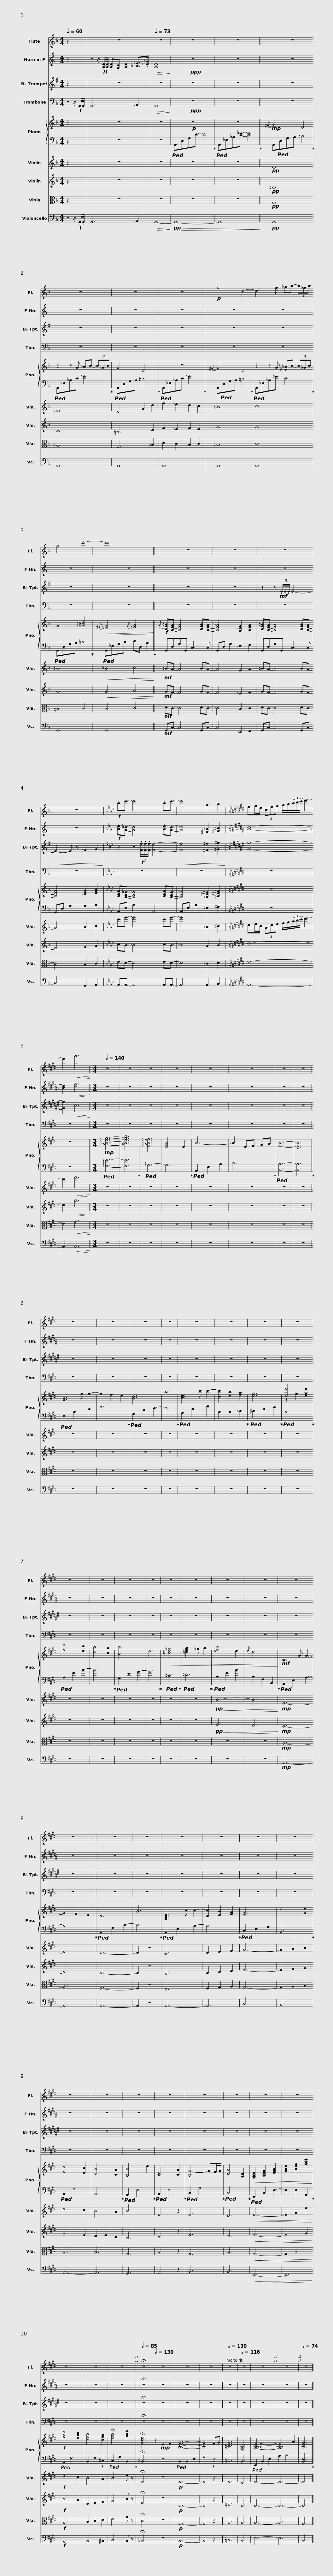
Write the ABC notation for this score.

X:1
%%score 1 2 3 4 { ( 5 7 ) | 6 } 8 9 10 11
L:1/8
Q:1/4=60
M:4/4
I:linebreak $
K:F
V:1 treble
V:2 treble transpose=-7
V:3 treble transpose=-2
V:4 bass
V:5 treble
V:7 treble
V:6 bass
V:8 treble
V:9 treble
V:10 alto
V:11 bass
V:1
 z2 | z8 |[Q:1/4=73] z8 | z8 | z8 ||$ %5
 z8 | z8 | z8 | z8 |!p! g4 d4- |$ %10
 d3 g _ab- (3b_gb | g4 d'4- | d'8 || z8 |$ z8 | %15
 z8 | z8 |[K:Ab]!f! .c'e'- e'4 .c'e'- |$ e'4 a2 b2 |[K:E] fg/e/ (3cfg a/b/(3c'/d'/e'/ f'2- | %20
 f'2!<(! b'6!<)! ||[M:3/4][Q:1/4=140] z6 | z6 | z6 |$ z6 | %25
 z6 | z6 | z6 | z6 || z6 | %30
 z6 | z6 | z6 | z6 |$ z6 | %35
 z6 | z6 | z6 | z6 | z6 | %40
 z6 | z6 | z6 | z6 |$ z6 || %45
 z6 | z6 | z6 | z6 | z6 | %50
 z6 | z6 | z6 | z6 |$ z6 | %55
 z6 | z6 | z6 | z6 | z6 | %60
 z6 | z6 | z6 |[Q:1/4=140] z6[Q:1/4=121][Q:1/4=103] |$[Q:1/4=85] !fermata!z6 | %65
[Q:1/4=130] z6 | z6 | z6 |[Q:1/4=130] z6 |[Q:1/4=116] z6 | %70
[Q:1/4=102] z6[Q:1/4=97][Q:1/4=92] |[Q:1/4=88] z6[Q:1/4=83][Q:1/4=78] |[Q:1/4=74] z6 |] %73
V:2
[K:C] z2 | z z/!ff! .[A,D]/4.[A,D]/4 .[A,D].[G,C] [A,D]2 [_B,_E]>.[_D_G] |!>(! [A,D]8!>)! |!ppp! z8 | z8 ||$ %5
 z8 | z8 | z8 | z8 | z8 |$ %10
 z8 | z8 | z8 || z8 |$ z8 | %15
 z8 | z8 |[K:Eb]!f! .[Be][A_d]- [Ad]4 .[Be][Ad]- |$ [Ad]4 [^F=B]2 [^G^c]2 |[K:B] [Bd]8- | %20
 [Bd]2!<(! [df]6!<)! ||[M:3/4] z6 | z6 | z6 |$ z6 | %25
 z6 | z6 | z6 | z6 || z6 | %30
 z6 | z6 | z6 | z6 |$ z6 | %35
 z6 | z6 | z6 | z6 | z6 | %40
 z6 | z6 | z6 | z6 |$ z6 || %45
 z6 | z6 | z6 | z6 | z6 | %50
 z6 | z6 | z6 | z6 |$ z6 | %55
 z6 | z6 | z6 | z6 | z6 | %60
 z6 | z6 | z6 | z6 |$ !fermata!z6 | %65
 z6 | z6 | z6 | z6 | z6 | %70
 z6 | z6 | z6 |] %73
V:3
[K:G] z2 | z8 | z8 | z8 | z8 ||$ %5
 z8 | z8 | z8 | z8 | z8 |$ %10
 z8 | z8 | z8 || z8 |$ z8 | %15
 z2 z!mf! (3.E/.E/.E/ E4- |!<(! E2- E z =F2 G2!<)! |[K:Bb] z2 z!f! (3.[Ff]/.[Ff]/.[Ff]/ [Ff]4- |$!<(! [Ff]4 [^F^f]2 [^G^g]2!<)! |[K:F#] [Gg]8- | %20
 [Gg]2!<(! c6!<)! ||[M:3/4] z6 | z6 | z6 |$ z6 | %25
 z6 | z6 | z6 | z6 || z6 | %30
 z6 | z6 | z6 | z6 |$ z6 | %35
 z6 | z6 | z6 | z6 | z6 | %40
 z6 | z6 | z6 | z6 |$ z6 || %45
 z6 | z6 | z6 | z6 | z6 | %50
 z6 | z6 | z6 | z6 |$ z6 | %55
 z6 | z6 | z6 | z6 | z6 | %60
 z6 | z6 | z6 | z6 |$ !fermata!z6 | %65
 z6 | z6 | z6 | z6 | z6 | %70
 z6 | z6 | z6 |] %73
V:4
 z z/!f! .G,,/4.G,,/4 | G,,6 _A,,2 |!>(! G,,8!>)! |!ppp! z8 | z8 ||$ %5
 z8 | z8 | z8 | z8 | z8 |$ %10
 z8 | z8 | z8 || z8 |$ z8 | %15
 z8 | z8 |[K:Ab] z8 |$ z8 |[K:E] z8 | %20
 z8 ||[M:3/4] z6 | z6 | z6 |$ z6 | %25
 z6 | z6 | z6 | z6 || z6 | %30
 z6 | z6 | z6 | z6 |$ z6 | %35
 z6 | z6 | z6 | z6 | z6 | %40
 z6 | z6 | z6 | z6 |$ z6 || %45
 z6 | z6 | z6 | z6 | z6 | %50
 z6 | z6 | z6 | z6 |$ z6 | %55
 z6 | z6 | z6 | z6 | z6 | %60
 z6 | z6 | z6 | z6 |$ !fermata!z6 | %65
 z6 | z6 | z6 | z6 | z6 | %70
 z6 | z6 | z6 |] %73
V:5
 z2 | z8 | z8 |!p! z8 | z8 ||$ %5
!mp!{/^F} G4 D4 | z2 z G _AB- (3B_GB | G4 D4 | z8 |{/^F} G4 D4 |$ %10
 z2 z G [_E_A]B- (3B_GB | G4 !arpeggio![G=Bd]4 |!<(!{/^F} [_EG]4{/G} [=FA]4!<)! ||!f!{/A} [DG=B][CFA]- [CFA]4 [DGB][CFA]- |$ [CFA]4 [B,_EG]2 [CFA]2 | %15
 [DG=B][CFA]- [CFA]4 [DGB][CFA]- | [CFA]4 [_EGB]2 [FAc]2 |[K:Ab] [CEA][B,D_G]- [B,DG]4 [CEA][B,DG]- |$ [B,DG]4 [=B,=E^G]2 [^C^F^A]2 |[K:E] z8 | %20
 z8 ||[M:3/4]!mp! !arpeggio![ABeg]6- | [ABegb]6 | !arpeggio![FABef]6 |$ [EGB]4 E2 | %25
 B6- | B2 EF GA | [FB]6- | [DFB]6 || [GB]3 g g2- | %30
 g2 f2 e2 | [Bd]6 | b6 | [ce]3 c' c'2- |$ [dc']2 [eb]2 [fa]2 | %35
 [eg]6 | [ee']4 [ege']2 | [fd']4 [ec']2 | [db]4 [ca]2 | [Bb]6 | %40
 e6 |!<(! [=ce=g]6 | [=dfa]3 =g a2 | [efb]4 e2 |${/e} d6!<)! || %45
!mf! B,3 G G2- | G2 F2 E2 | D6 | B6 | [A,CE]3 c c2- | %50
 [Dc]2 [EB]2 [FA]2 | [EG]6 | e4 [Ge]2 | [Fd]4 [Ec]2 |$ [DB]4 [CA]2 | %55
 [B,B]4 e2 | [CE]4 [CA]2 | [B,G-]4 GF/G/ | [DA]4 [A,D]2 |!<(! [G,B,E]2 [B,EG]2 [EGB]2 | %60
 [GBe]2 [Beg]2 [gbe']2!<)! |!f! [fad']4 [eac']2 | [dfb]4 [cfa]2 | [egb]4 [gbe']2 |$ !fermata![Gce]6 | %65
 z2!mp! E2 F2 | [B,EG]6- | [B,EG]4 FG | [=CEA]6 | [F,A,D]6 | %70
 [A,B,E]6- | [A,B,E]4 A2 | [B,EG]6 |] %73
V:6
 z2 | z8 | z8 |!ped! G,,D,G,D- D4!ped-up! |!ped! G,,_E,_A,[C_E]- [CE]4!ped-up! ||$ %5
 G,,!ped!D,G,A, =B,4!ped-up! |!ped! G,,_E,_A,C _E4!ped-up! |!ped! G,,D,G,A, =B,4!ped-up! |!ped! G,,_E,_A,C _E4!ped-up! | G,,!ped!D,G,A, =B,4!ped-up! |$ %10
!ped! G,,_E,_A,_E C4!ped-up! |!ped! G,,D,G,A, =B,4!ped-up! |!ped! G,,_E,G,B, CD, A,2!ped-up! || G,,D,G,G,, C,3 C, |$ G,,D, G,2 _E,2 F,2 | %15
 G,,D,G,G,, C,3 C, | G,,D, G,2 G,2 A,2 |[K:Ab] A,,E, A,2 A,,4 |$ A,,E, A,2 =E,2 ^F,2 |[K:E] z8 | %20
 z8 ||[M:3/4]!ped! !arpeggio![F,E]6- | [F,E]6!ped-up! |!ped! !arpeggio!G,6- |$ G,6!ped-up! | %25
!ped! A,,2 E,2 A,2 | B,6!ped-up! |!ped! [B,,A,]6- | [B,,A,]6!ped-up! ||!ped! E,2 B,2 E2 | %30
 G6!ped-up! |!ped! G,2 D2 F2- | F6!ped-up! |!ped! A,2 E2 A2 |$ B,2 B,2 =C2!ped-up! | %35
!ped! ^C2 E2 G2!ped-up! |!ped! B,6!ped-up! |!ped! A,2 F2 B2- | B6!ped-up! |!ped! G,2 E2 G2- | %40
 G6!ped-up! |!ped! =C6!ped-up! |!ped! =D6!ped-up! |!ped! B,2 F2 B2 |$ B,2 F,2 B,,2!ped-up! || %45
!ped! A,,2 E,2 A,2- | A,6!ped-up! |!ped! A,,2 F,2 B,2- | B,6!ped-up! |!ped! A,,2 E,2 A,2- | %50
 A,6!ped-up! |!ped! C,2 E,2 G,2 | B,,6!ped-up! |!ped! A,,2 F,4 |$ A,,6!ped-up! | %55
!ped! G,,2 E,4!ped-up! |!ped! A,,2 E,4!ped-up! |!ped! B,,2 G,4!ped-up! |!ped! B,,6!ped-up! |!ped! E,,2 B,,2 E,2- | %60
 E,2 E,2 G,,2!ped-up! |!ped! A,,2 F,4 | B,,2 F,2!ped-up! =C,2 |!ped! C,2 G,2 B,,2!ped-up! |$ !fermata!_B,,6 | %65
 z6 |!ped! B,,2 B,,2 E,2 | G,4!ped-up! z2 | =C,6 | B,,6 | %70
!ped! E,,2 B,,2 E,2 | A,2 B,4 | [B,,E,]6!ped-up! |] %73
V:7
 x2 | x8 | x8 | x8 | x8 ||$ %5
 x8 | x8 | x8 | x8 | x8 |$ %10
 x8 | x8 | x8 || x8 |$ x8 | %15
 x8 | x8 |[K:Ab] x8 |$ x8 |[K:E] x8 | %20
 x8 ||[M:3/4] x6 | x6 | x6 |$ x6 | %25
 x6 | x6 | x6 | x6 || x6 | %30
 x6 | x6 | x6 | x6 |$ x6 | %35
 x6 | z2 g2 x2 | x6 | x6 | x6 | %40
 x6 | x6 | x6 | x6 |$ x6 || %45
 x6 | x6 | x6 | x6 | x6 | %50
 x6 | x6 | x6 | x6 |$ x6 | %55
 x6 | x6 | x6 | x6 | x6 | %60
 x6 | x6 | x6 | x6 |$ x6 | %65
 x6 | x6 | x6 | x6 | x6 | %70
 x6 | x6 | x6 |] %73
V:8
 z2 | z8 | z8 | z8 | z8 ||$ %5
!pp! D8 | _E8 | D4 G2 d2 | f2 _e2 d2 c2 | =B8 |$ %10
 c8 | =B8 |!<(! _B4 c4!<)! ||!mf! =BA- A4 BA- |$ A4 G2 A2 | %15
 =BA- A4 BA- | A4 B2 c2 |[K:Ab] c'e'- e'4 c'e'- |$ e'4 =B2 ^c2 |[K:E] de/c/ (3Ade f/g/(3a/b/c'/ d'2- | %20
 d'2!<(! f'6!<)! ||[M:3/4] z6 | z6 | z6 |$ z6 | %25
 z6 | z6 | z6 | z6 || z6 | %30
 z6 | z6 | z6 | z6 |$ z6 | %35
 z6 | z6 | z6 | z6 | z6 | %40
 z6 | z6 | z6 |!pp!!<(! B6- |$ B6!<)! || %45
!mp! E6- | E6 | D6- | D2 z4 | C6 | %50
 D2 E2 F2 | G6- | G2 A2 B2 | d4 c2 |$ B4 A2 | %55
 B6 | E4 z2 | E6 | D6 |!<(! E6- | %60
 E2 G2 e2!<)! |!f! d4 c2 | B4 A2 | B4 e z |$ !fermata!E6 | %65
 z6 |!p! E6- | E4 z2 | E6 | D6 | %70
 E6- | E6- | E6 |] %73
V:9
 z2 | z8 | z8 | z8 | z8 ||$ %5
!pp! =B,8 | C8 | =B,6 D2 | F2 _E2 F2 E2 | G8 |$ %10
 G8 | G8 |!<(! G4 A4!<)! ||!mf! GF- F4 GF- |$ F4 _E2 F2 | %15
 GF- F4 GF- | F4 G2 A2 |[K:Ab] cB- B4 cB- |$ B4 A2 B2 |[K:E] d8- | %20
 d2!<(! b6!<)! ||[M:3/4] z6 | z6 | z6 |$ z6 | %25
 z6 | z6 | z6 | z6 || z6 | %30
 z6 | z6 | z6 | z6 |$ z6 | %35
 z6 | z6 | z6 | z6 | z6 | %40
 z6 | z6 | z6 |!pp!!<(! E6 |$ D6!<)! || %45
!mp! C6- | C6 | B,6- | B,2 z4 | A,6 | %50
 B,2 C2 D2 | E6- | E2 F2 G2 | F4 E2 |$ D2 E2 C2 | %55
 B,6 | C4 z2 | E6 | D6 |!<(! E6- | %60
 E4 G2!<)! |!f! B4 A2 | D2 E2 F2 | G4 B z |$ !fermata!E6 | %65
 z6 |!p! B,6- | B,4 z2 | =C6 | B,6 | %70
 B,6- | B,6- | B,6 |] %73
V:10
 z2 | z8 | z8 | z8 | z8 ||$ %5
!pp! G,8 | _A,8 | G,6 =B,2 | D2 C2 B,2 C2 | =B,8 |$ %10
 C8 | =B,4 B,4 | B,4 C4 ||!mf! DC- C4 DC- |$ C4 B,2 C2 | %15
 DC- C4 DC- | C4 B,2 C2 |[K:Ab] ED- D4 ED- |$ D4 _C2 D2 |[K:E] E8- | %20
 E2!<(! G6!<)! ||[M:3/4] z6 | z6 | z6 |$ z6 | %25
 z6 | z6 | z6 | z6 || z6 | %30
 z6 | z6 | z6 | z6 |$ z6 | %35
 z6 | z6 | z6 | z6 | z6 | %40
 z6 | z6 | z6 | z6 |$ z6 || %45
!mp! A,6- | A,6 | F,6- | F,2 z4 | E,6 | %50
 F,2 G,2 A,2 | G,6- | G,2 A,2 B,2 | A,6 |$ B,6 | %55
 G,6 | A,4 z2 | G,6 | A,6 |!<(! G,6- | %60
 G,2 B,4!<)! |!f! A,6 | B,2 C2 D2 | E4 G z |$ !fermata!C6 | %65
 z6 |!p! G,6- | G,4 z2 | A,6 | A,6 | %70
 A,6- | A,6 | G,6 |] %73
V:11
 z z/!f! .G,,/4.G,,/4 | G,,6 _A,,2 |!>(! G,,8-!>)! |!pp!!>(! G,,8- | G,,8!>)! ||$ %5
!pp! G,,8 | G,,8 | G,,8 | G,,8 | G,,8 |$ %10
 G,,8 | G,,8 | G,,8 ||!mf! G,,C,- C,4 G,,C,- |$ C,4 _E,,2 F,,2 | %15
 G,,C,- C,4 G,,C,- | C,4 G,,2 A,,2 |[K:Ab] A,,A,,- A,,4 A,,A,,- |$ A,,4 A,,2 B,,2 |[K:E] A,,8- | %20
 A,,2!<(! A,,6!<)! ||[M:3/4] z6 | z6 | z6 |$ z6 | %25
 z6 | z6 | z6 | z6 || z6 | %30
 z6 | z6 | z6 | z6 |$ z6 | %35
 z6 | z6 | z6 | z6 | z6 | %40
 z6 | z6 | z6 | z6 |$ z6 || %45
!mp! A,,6- | A,,6 | A,,6- | A,,2 z4 | A,,6- | %50
 A,,6 | C,6 | B,,6 | A,,6- |$ A,,6 | %55
 G,,6 | A,,4 z2 | B,,6 | B,,6 |!<(! E,,6- | %60
 E,,6!<)! |!f! A,,6 | B,,4 ^B,,2 | C,4 B,, z |$ !fermata!_B,,6 | %65
 z6 |!p! B,,6- | B,,4 z2 | =C,6 | B,,6 | %70
 E,6- | E,6 | B,,6 |] %73
